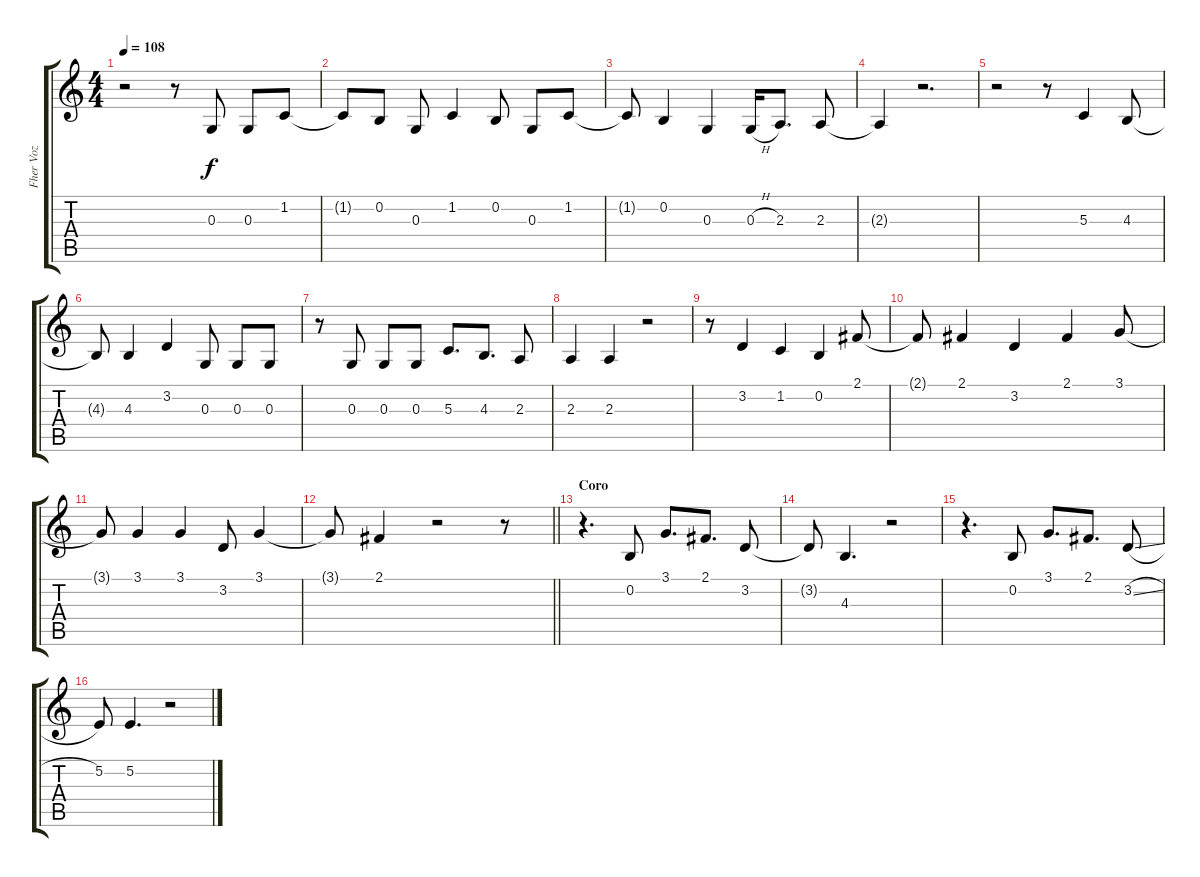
\track ("Fher Voz" "Fher Voz") {instrument flute}
\staff {score tabs}
\tuning (E4 B3 G3 D3 A2 E2) {hide}
\ts (4 4)
\tempo 108
\clef g2
\ks c
r.2{dy f} r.8 0.3.8 0.3.8 1.2.8 |
1.2{t}.8 0.2.8 0.3.8 1.2.4 0.2.8 0.3.8 1.2.8 |
1.2{t}.8 0.2.4 0.3.4 0.3{h}.16 2.3.8{d} 2.3.8 |
2.3{t}.4 r.2{d} |
r.2 r.8 5.3.4 4.3.8 |
4.3{t}.8 4.3.4 3.2.4 0.3.8 0.3.8 0.3.8 |
r.8 0.3.8 0.3.8 0.3.8 5.3.8{d} 4.3.8{d} 2.3.8 |
2.3.4 2.3.4 r.2 |
r.8 3.2.4 1.2.4 0.2.4 2.1.8 |
2.1{t}.8 2.1.4 3.2.4 2.1.4 3.1.8 |
3.1{t}.8 3.1.4 3.1.4 3.2.8 3.1.4 |
\barLineRight lightlight
3.1{t}.8 2.1.4 r.2 r.8 |
\section ("" "Coro")
r.4{d} 0.2.8 3.1.8{d} 2.1.8{d} 3.2.8 |
3.2{t}.8 4.3.4{d} r.2 |
r.4{d} 0.2.8 3.1.8{d} 2.1.8{d} 3.2{sl}.8 |
5.2.8 5.2.4{d} r.2
